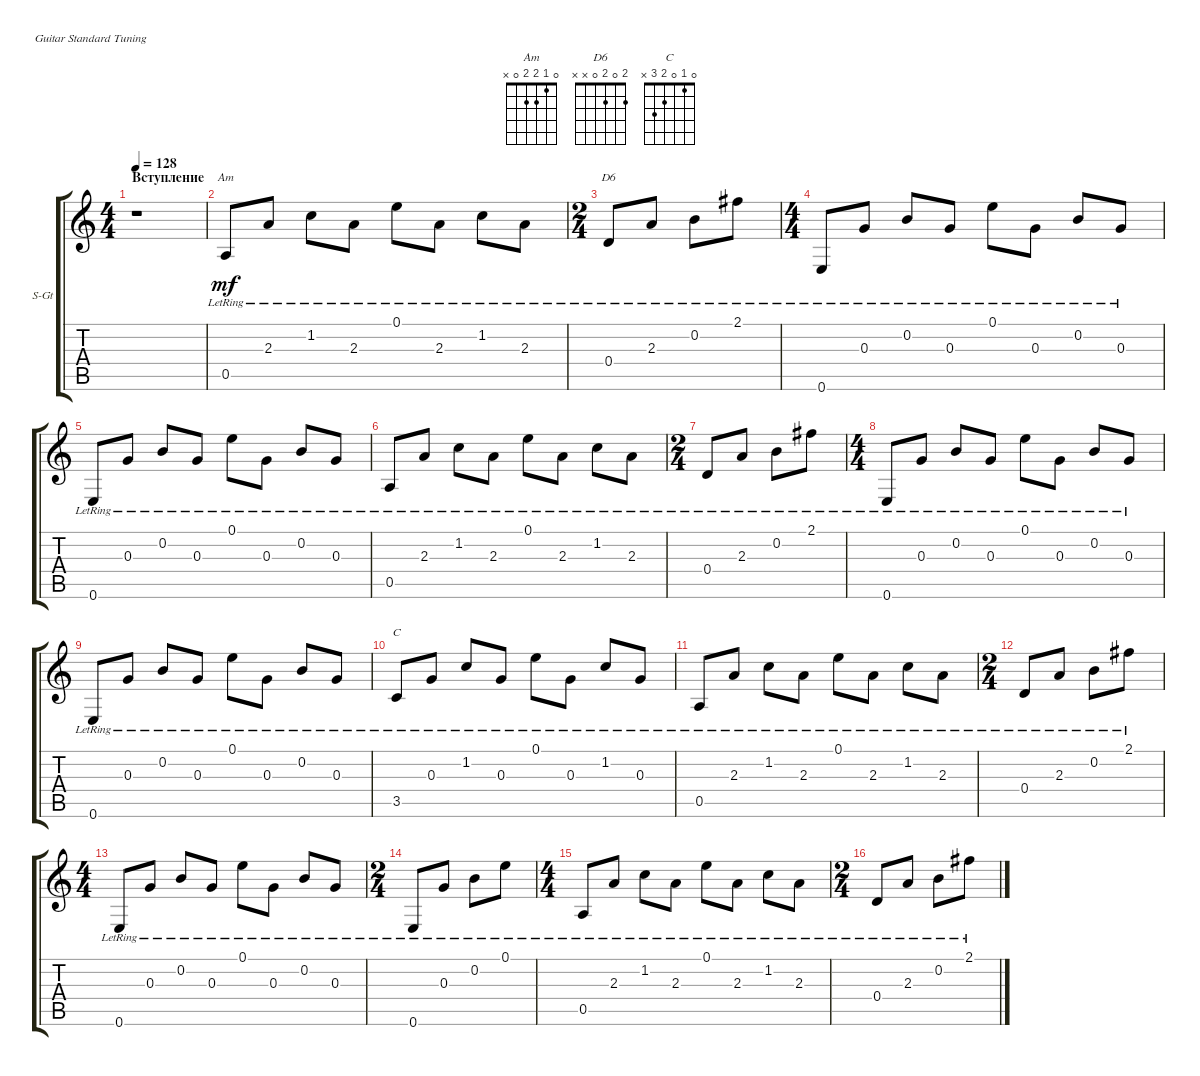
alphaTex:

\defaultSystemsLayout 4
\bracketExtendMode groupsimilarinstruments
\firstSystemTrackNameOrientation horizontal
\otherSystemsTrackNameOrientation horizontal
\track ("Steel Guitar" "S-Gt") {instrument acousticguitarsteel}
\staff {score tabs}
\tuning (E4 B3 G3 D3 A2 E2)
\chord ("Am" 0 1 2 2 0 x)
\chord ("D6" 2 0 2 0 x x)
\chord ("C" 0 1 0 2 3 x)
\ts (4 4)
\section ("" "Вступление")
\tempo 128
\clef g2
\scale
0.189853
\ks c
r.1{dy mf instrument acousticguitarsteel} |
\scale
0.261866 0.5{lr}.8{ch "Am"} 2.3{lr}.8 1.2{lr}.8 2.3{lr}.8 0.1{lr}.8 2.3{lr}.8 1.2{lr}.8 2.3{lr}.8 |
\ts (2 4)
\scale
0.286416 0.4{lr}.8{ch "D6"} 2.3{lr}.8 0.2{lr}.8 2.1{lr}.8 |
\ts (4 4)
\scale
0.261866 0.6{lr}.8 0.3{lr}.8 0.2{lr}.8 0.3{lr}.8 0.1{lr}.8 0.3{lr}.8 0.2{lr}.8 0.3{lr}.8 |
\scale
0.244275 0.6{lr}.8 0.3{lr}.8 0.2{lr}.8 0.3{lr}.8 0.1{lr}.8 0.3{lr}.8 0.2{lr}.8 0.3{lr}.8 |
0.5{lr}.8 2.3{lr}.8 1.2{lr}.8 2.3{lr}.8 0.1{lr}.8 2.3{lr}.8 1.2{lr}.8 2.3{lr}.8 |
\ts (2 4)
0.4{lr}.8 2.3{lr}.8 0.2{lr}.8 2.1{lr}.8 |
\ts (4 4)
0.6{lr}.8 0.3{lr}.8 0.2{lr}.8 0.3{lr}.8 0.1{lr}.8 0.3{lr}.8 0.2{lr}.8 0.3{lr}.8 |
0.6{lr}.8 0.3{lr}.8 0.2{lr}.8 0.3{lr}.8 0.1{lr}.8 0.3{lr}.8 0.2{lr}.8 0.3{lr}.8 |
3.5{lr}.8{ch "C"} 0.3{lr}.8 1.2{lr}.8 0.3{lr}.8 0.1{lr}.8 0.3{lr}.8 1.2{lr}.8 0.3{lr}.8 |
0.5{lr}.8 2.3{lr}.8 1.2{lr}.8 2.3{lr}.8 0.1{lr}.8 2.3{lr}.8 1.2{lr}.8 2.3{lr}.8 |
\ts (2 4)
0.4{lr}.8 2.3{lr}.8 0.2{lr}.8 2.1{lr}.8 |
\ts (4 4)
0.6{lr}.8 0.3{lr}.8 0.2{lr}.8 0.3{lr}.8 0.1{lr}.8 0.3{lr}.8 0.2{lr}.8 0.3{lr}.8 |
\ts (2 4)
0.6{lr}.8 0.3{lr}.8 0.2{lr}.8 0.1{lr}.8 |
\ts (4 4)
0.5{lr}.8 2.3{lr}.8 1.2{lr}.8 2.3{lr}.8 0.1{lr}.8 2.3{lr}.8 1.2{lr}.8 2.3{lr}.8 |
\ts (2 4)
0.4{lr}.8 2.3{lr}.8 0.2{lr}.8 2.1{lr}.8
